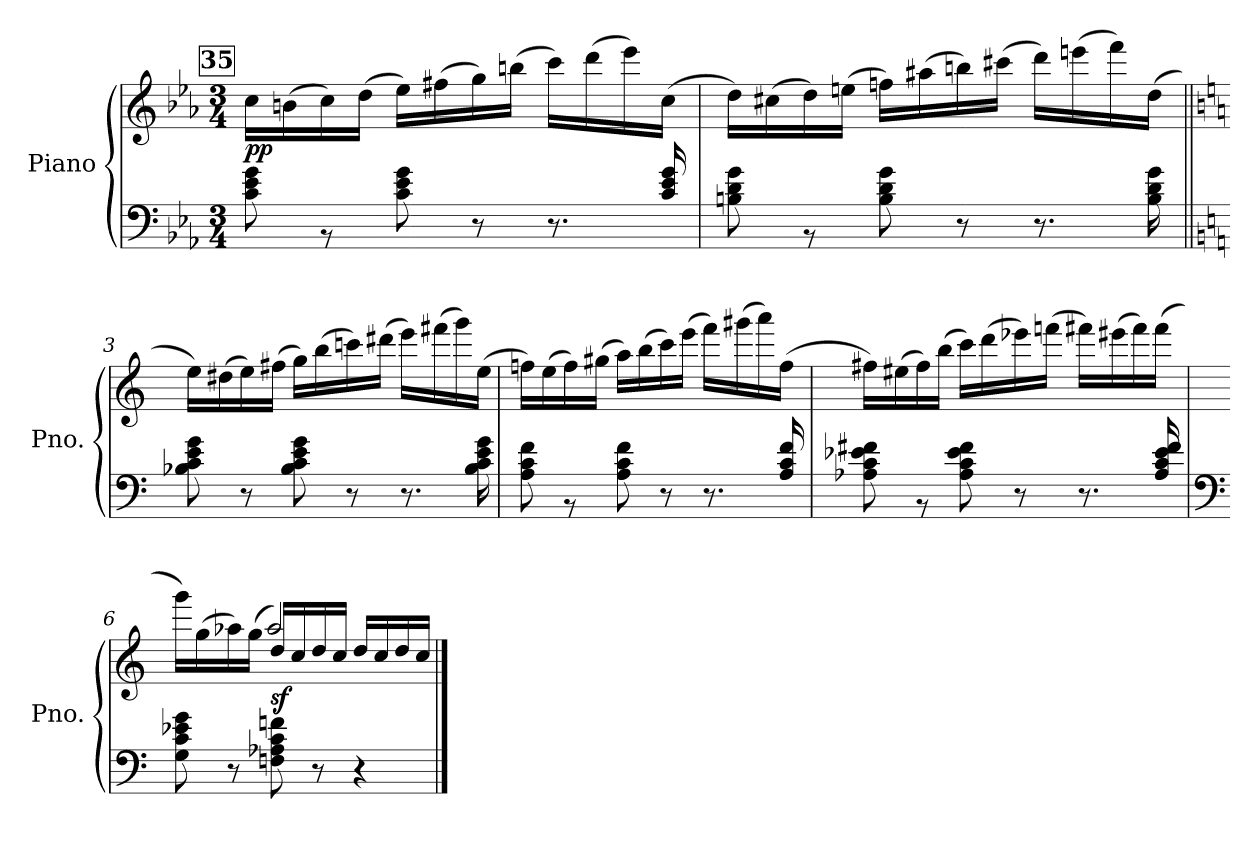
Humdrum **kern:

**kern	**kern	**dynam
*part1	*part1	*part1
*staff2	*staff1	*staff1/2
*I"Piano	*	*
*I'Pno.	*	*
*clefF4	*clefG2	*
*k[b-e-a-]	*k[b-e-a-]	*
*M3/4	*M3/4	*
!!LO:REH:place=s1:a:B:fs=14:t=35
=1	=1	=1
!	!	!LO:DY:b
8c\ 8e-\ 8g\	16cc\LL	pp
.	(>16bn\	.
8rBB	16cc\)	.
.	(>16dd\JJ	.
8c\ 8e-\ 8g\	16ee-\LL)	.
.	(>16ff#X\	.
8r	16gg\)	.
.	(>16bbn\JJ	.
8.r	16ccc\LL)	.
.	(>16ddd\	.
.	16eee-\)	.
16c/ 16e-/ 16g/	(>16cc\JJ	.
=2	=2	=2
8Bn\ 8d\ 8g\	16dd\LL)	.
.	(>16cc#X\	.
8rBB	16dd\)	.
.	(>16een\JJ	.
8B\ 8d\ 8g\	16ffn\LL)	.
.	(>16aa#X\	.
8r	16bbn\)	.
.	(>16ccc#X\JJ	.
8.r	16ddd\LL)	.
.	(>16eeen\	.
.	16fff\)	.
16B\ 16d\ 16g\	(>16dd\JJ	.
=3||	=3||	=3||
*k[]	*k[]	*
8B-X\ 8c\ 8e\ 8g\	16ee\LL)	.
.	(>16dd#X\	.
8r	16ee\)	.
.	(>16ff#X\JJ	.
8B-\ 8c\ 8e\ 8g\	16gg\LL)	.
.	(>16bb\	.
8r	16cccn\)	.
.	(>16ddd#X\JJ	.
8.r	16eee\LL)	.
.	(>16fff#X\	.
.	16ggg\)	.
16B-\ 16c\ 16e\ 16g\	(>16ee\JJ	.
=4	=4	=4
8A\<<< 8c\<<< 8f\<<<	16ffn\LL)	.
.	(>16ee\	.
8rBB	16ff\)	.
.	(>16gg#X\JJ	.
8A\ 8c\ 8f\	16aa\LL)	.
.	(>16bb\	.
8r	16ccc\)	.
.	(>16eee\JJ	.
8.r	16fff\LL)	.
.	(>16ggg#X\	.
.	16aaa\)	.
16A/<<< 16c/<<< 16f/<<<	(>16ff\JJ	.
=5	=5	=5
8A-X\ 8c\ 8e-X\ 8f#X\	16ff#X\LL)	.
.	(>16ee#X\	.
8rBB	16ff#\)	.
.	(>16bb\JJ	.
8A-\ 8c\ 8e-\ 8f#\	16ccc\LL)	.
.	(>16ddd\	.
8r	16eee-X\)	.
.	(>16fffn\JJ	.
8.r	16fff#X\LL)	.
.	(>16eee#X\	.
.	16fff#\)	.
16A-/<<< 16c/<<< 16e-/<<< 16f#/<<<	(>16fff#\JJ	.
=6	=6	=6
*clefF4	*	*
*	*^	*
8G\ 8c\ 8e-X\ 8g\	16ggg\LL)	4ryy	.
.	(>16gg\	.	.
8r	16aa-X\)	.	.
.	(>16gg\JJ	.	.
!	!	!	!LO:DY:b
8Fn\ 8A-X\ 8c\ 8fn\	16dd/LL	2aa-/)	sf
.	16cc/	.	.
8r	16dd/	.	.
.	16cc/JJ	.	.
4r	16dd/LL	.	.
.	16cc/	.	.
.	16dd/	.	.
.	16cc/JJ	.	.
*	*v	*v	*
==	==	==
*-	*-	*-
